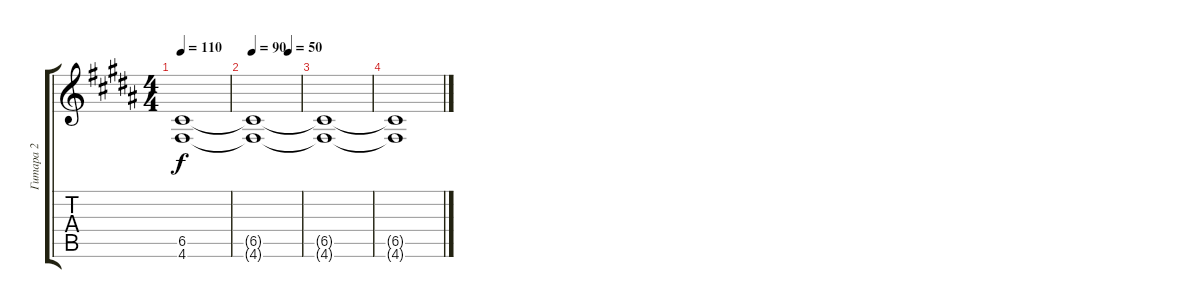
\track ("Гитара 2" "Гитара 2") {instrument distortionguitar}
\staff {score tabs}
\tuning (D4 A3 F3 C3 G2 D2) {hide}
\ts (4 4)
\tempo 110
\clef g2
\ks g#minor
(6.5{t} 4.6{t}).1{dy f} |
\tempo 90
\tempo (50 0.75)
(6.5{t} 4.6{t}).1 |
(6.5{t} 4.6{t}).1 |
(6.5{t} 4.6{t}).1
